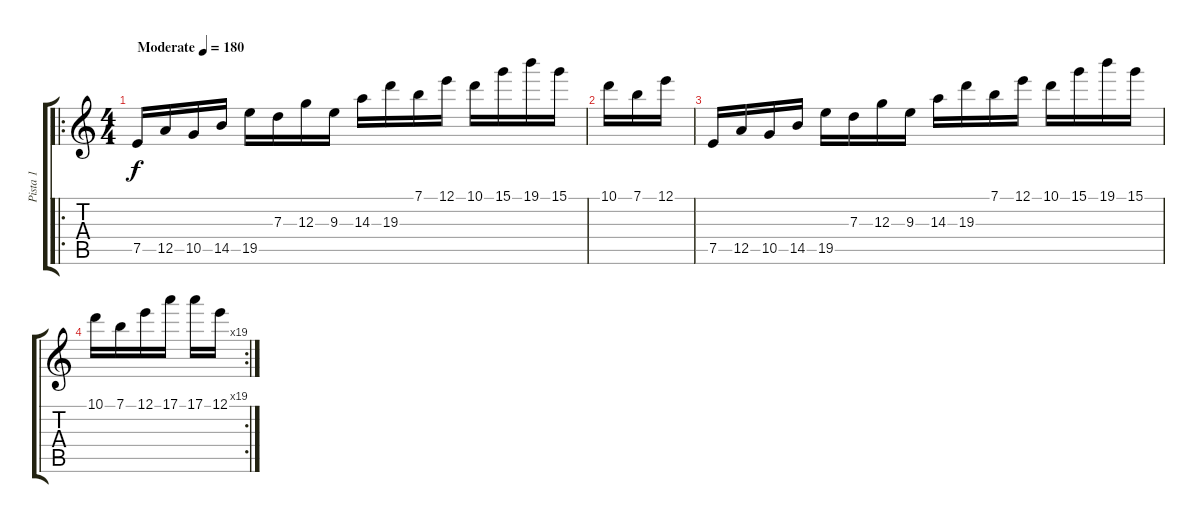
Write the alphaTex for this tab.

\track ("Pista 1" "Pista 1") {instrument distortionguitar}
\staff {score tabs}
\tuning (E4 B3 G3 D3 A2 E2) {hide}
\ro
\ts (4 4)
\tempo (180 "Moderate")
\clef g2
\ks c
7.5.16{dy f instrument distortionguitar} 12.5.16 10.5.16 14.5.16 19.5.16 7.3.16 12.3.16 9.3.16 14.3.16 19.3.16 7.1.16 12.1.16 10.1.16 15.1.16 19.1.16 15.1.16 |
10.1.16 7.1.16 12.1.16 |
7.5.16 12.5.16 10.5.16 14.5.16 19.5.16 7.3.16 12.3.16 9.3.16 14.3.16 19.3.16 7.1.16 12.1.16 10.1.16 15.1.16 19.1.16 15.1.16 |
\rc 19
10.1.16 7.1.16 12.1.16 17.1.16 17.1.16 12.1.16
